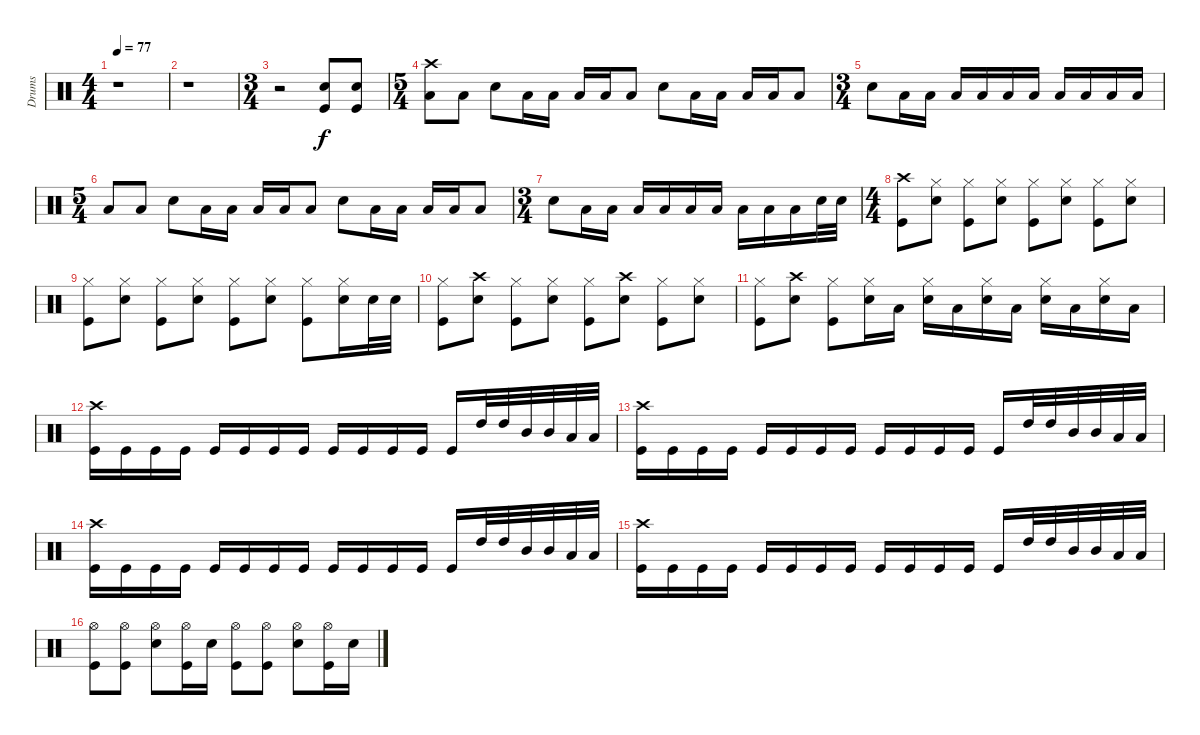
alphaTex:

\track ("Drums" "Drums") {instrument percussion}
\staff {score}
\articulation defaults
\ts (4 4)
\tempo 77
\clef neutral
\ks c
r.1{dy f} |
r.1 |
\ts (3 4)
r.2 ("Snare (hit) 2" "Kick (hit)").8 ("Snare (hit) 2" "Kick (hit)").8 |
\ts (5 4)
("Crash high (hit)" "Low Tom (hit)").8 "Low Tom (hit)".8 "Snare (hit) 2".8 "Low Tom (hit)".16 "Low Tom (hit)".16 "Low Tom (hit)".16 "Low Tom (hit)".16 "Low Tom (hit)".8 "Snare (hit) 2".8 "Low Tom (hit)".16 "Low Tom (hit)".16 "Low Tom (hit)".16 "Low Tom (hit)".16 "Low Tom (hit)".8 |
\ts (3 4)
"Snare (hit) 2".8 "Low Tom (hit)".16 "Low Tom (hit)".16 "Low Tom (hit)".16 "Low Tom (hit)".16 "Low Tom (hit)".16 "Low Tom (hit)".16 "Low Tom (hit)".16 "Low Tom (hit)".16 "Low Tom (hit)".16 "Low Tom (hit)".16 |
\ts (5 4)
"Low Tom (hit)".8 "Low Tom (hit)".8 "Snare (hit) 2".8 "Low Tom (hit)".16 "Low Tom (hit)".16 "Low Tom (hit)".16 "Low Tom (hit)".16 "Low Tom (hit)".8 "Snare (hit) 2".8 "Low Tom (hit)".16 "Low Tom (hit)".16 "Low Tom (hit)".16 "Low Tom (hit)".16 "Low Tom (hit)".8 |
\ts (3 4)
"Snare (hit) 2".8 "Low Tom (hit)".16 "Low Tom (hit)".16 "Low Tom (hit)".16 "Low Tom (hit)".16 "Low Tom (hit)".16 "Low Tom (hit)".16 "Low Tom (hit)".16 "Low Tom (hit)".16 "Low Tom (hit)".16 "Snare (hit) 2".32 "Snare (hit) 2".32 |
\ts (4 4)
("Crash high (hit)" "Kick (hit)").8 ("Hi-Hat (closed)" "Snare (hit) 2").8 ("Hi-Hat (closed)" "Kick (hit)").8 ("Hi-Hat (closed)" "Snare (hit) 2").8 ("Hi-Hat (closed)" "Kick (hit)").8 ("Hi-Hat (closed)" "Snare (hit) 2").8 ("Hi-Hat (closed)" "Kick (hit)").8 ("Hi-Hat (closed)" "Snare (hit) 2").8 |
("Hi-Hat (closed)" "Kick (hit)").8 ("Hi-Hat (closed)" "Snare (hit) 2").8 ("Hi-Hat (closed)" "Kick (hit)").8 ("Hi-Hat (closed)" "Snare (hit) 2").8 ("Hi-Hat (closed)" "Kick (hit)").8 ("Hi-Hat (closed)" "Snare (hit) 2").8 ("Hi-Hat (closed)" "Kick (hit)").8 ("Hi-Hat (closed)" "Snare (hit) 2").16 "Snare (hit) 2".32 "Snare (hit) 2".32 |
("Hi-Hat (closed)" "Kick (hit)").8 ("Crash high (hit)" "Snare (hit) 2").8 ("Hi-Hat (closed)" "Kick (hit)").8 ("Hi-Hat (closed)" "Snare (hit) 2").8 ("Hi-Hat (closed)" "Kick (hit)").8 ("Crash high (hit)" "Snare (hit) 2").8 ("Hi-Hat (closed)" "Kick (hit)").8 ("Hi-Hat (closed)" "Snare (hit) 2").8 |
("Hi-Hat (closed)" "Kick (hit)").8 ("Crash high (hit)" "Snare (hit) 2").8 ("Hi-Hat (closed)" "Kick (hit)").8 ("Hi-Hat (closed)" "Snare (hit) 2").16 "Low Tom (hit)".16 ("Hi-Hat (closed)" "Snare (hit) 2").16 "Low Tom (hit)".16 ("Hi-Hat (closed)" "Snare (hit) 2").16 "Low Tom (hit)".16 ("Hi-Hat (closed)" "Snare (hit) 2").16 "Low Tom (hit)".16 ("Hi-Hat (closed)" "Snare (hit) 2").16 "Low Tom (hit)".16 |
("Crash high (hit)" "Kick (hit)").16 "Kick (hit)".16 "Kick (hit)".16 "Kick (hit)".16 "Kick (hit)".16 "Kick (hit)".16 "Kick (hit)".16 "Kick (hit)".16 "Kick (hit)".16 "Kick (hit)".16 "Kick (hit)".16 "Kick (hit)".16 "Kick (hit)".16 "High Tom (hit)".32 "High Tom (hit)".32 "Mid Tom (hit)".32 "Mid Tom (hit)".32 "Low Tom (hit)".32 "Low Tom (hit)".32 |
("Crash high (hit)" "Kick (hit)").16 "Kick (hit)".16 "Kick (hit)".16 "Kick (hit)".16 "Kick (hit)".16 "Kick (hit)".16 "Kick (hit)".16 "Kick (hit)".16 "Kick (hit)".16 "Kick (hit)".16 "Kick (hit)".16 "Kick (hit)".16 "Kick (hit)".16 "High Tom (hit)".32 "High Tom (hit)".32 "Mid Tom (hit)".32 "Mid Tom (hit)".32 "Low Tom (hit)".32 "Low Tom (hit)".32 |
("Crash high (hit)" "Kick (hit)").16 "Kick (hit)".16 "Kick (hit)".16 "Kick (hit)".16 "Kick (hit)".16 "Kick (hit)".16 "Kick (hit)".16 "Kick (hit)".16 "Kick (hit)".16 "Kick (hit)".16 "Kick (hit)".16 "Kick (hit)".16 "Kick (hit)".16 "High Tom (hit)".32 "High Tom (hit)".32 "Mid Tom (hit)".32 "Mid Tom (hit)".32 "Low Tom (hit)".32 "Low Tom (hit)".32 |
("Crash high (hit)" "Kick (hit)").16 "Kick (hit)".16 "Kick (hit)".16 "Kick (hit)".16 "Kick (hit)".16 "Kick (hit)".16 "Kick (hit)".16 "Kick (hit)".16 "Kick (hit)".16 "Kick (hit)".16 "Kick (hit)".16 "Kick (hit)".16 "Kick (hit)".16 "High Tom (hit)".32 "High Tom (hit)".32 "Mid Tom (hit)".32 "Mid Tom (hit)".32 "Low Tom (hit)".32 "Low Tom (hit)".32 |
("Hi-Hat (open)" "Kick (hit)").8 ("Hi-Hat (open)" "Kick (hit)").8 ("Hi-Hat (open)" "Snare (hit) 2").8 ("Hi-Hat (open)" "Kick (hit)").16 "Snare (hit) 2".16 ("Hi-Hat (open)" "Kick (hit)").8 ("Hi-Hat (open)" "Kick (hit)").8 ("Hi-Hat (open)" "Snare (hit) 2").8 ("Hi-Hat (open)" "Kick (hit)").16 "Snare (hit) 2".16
